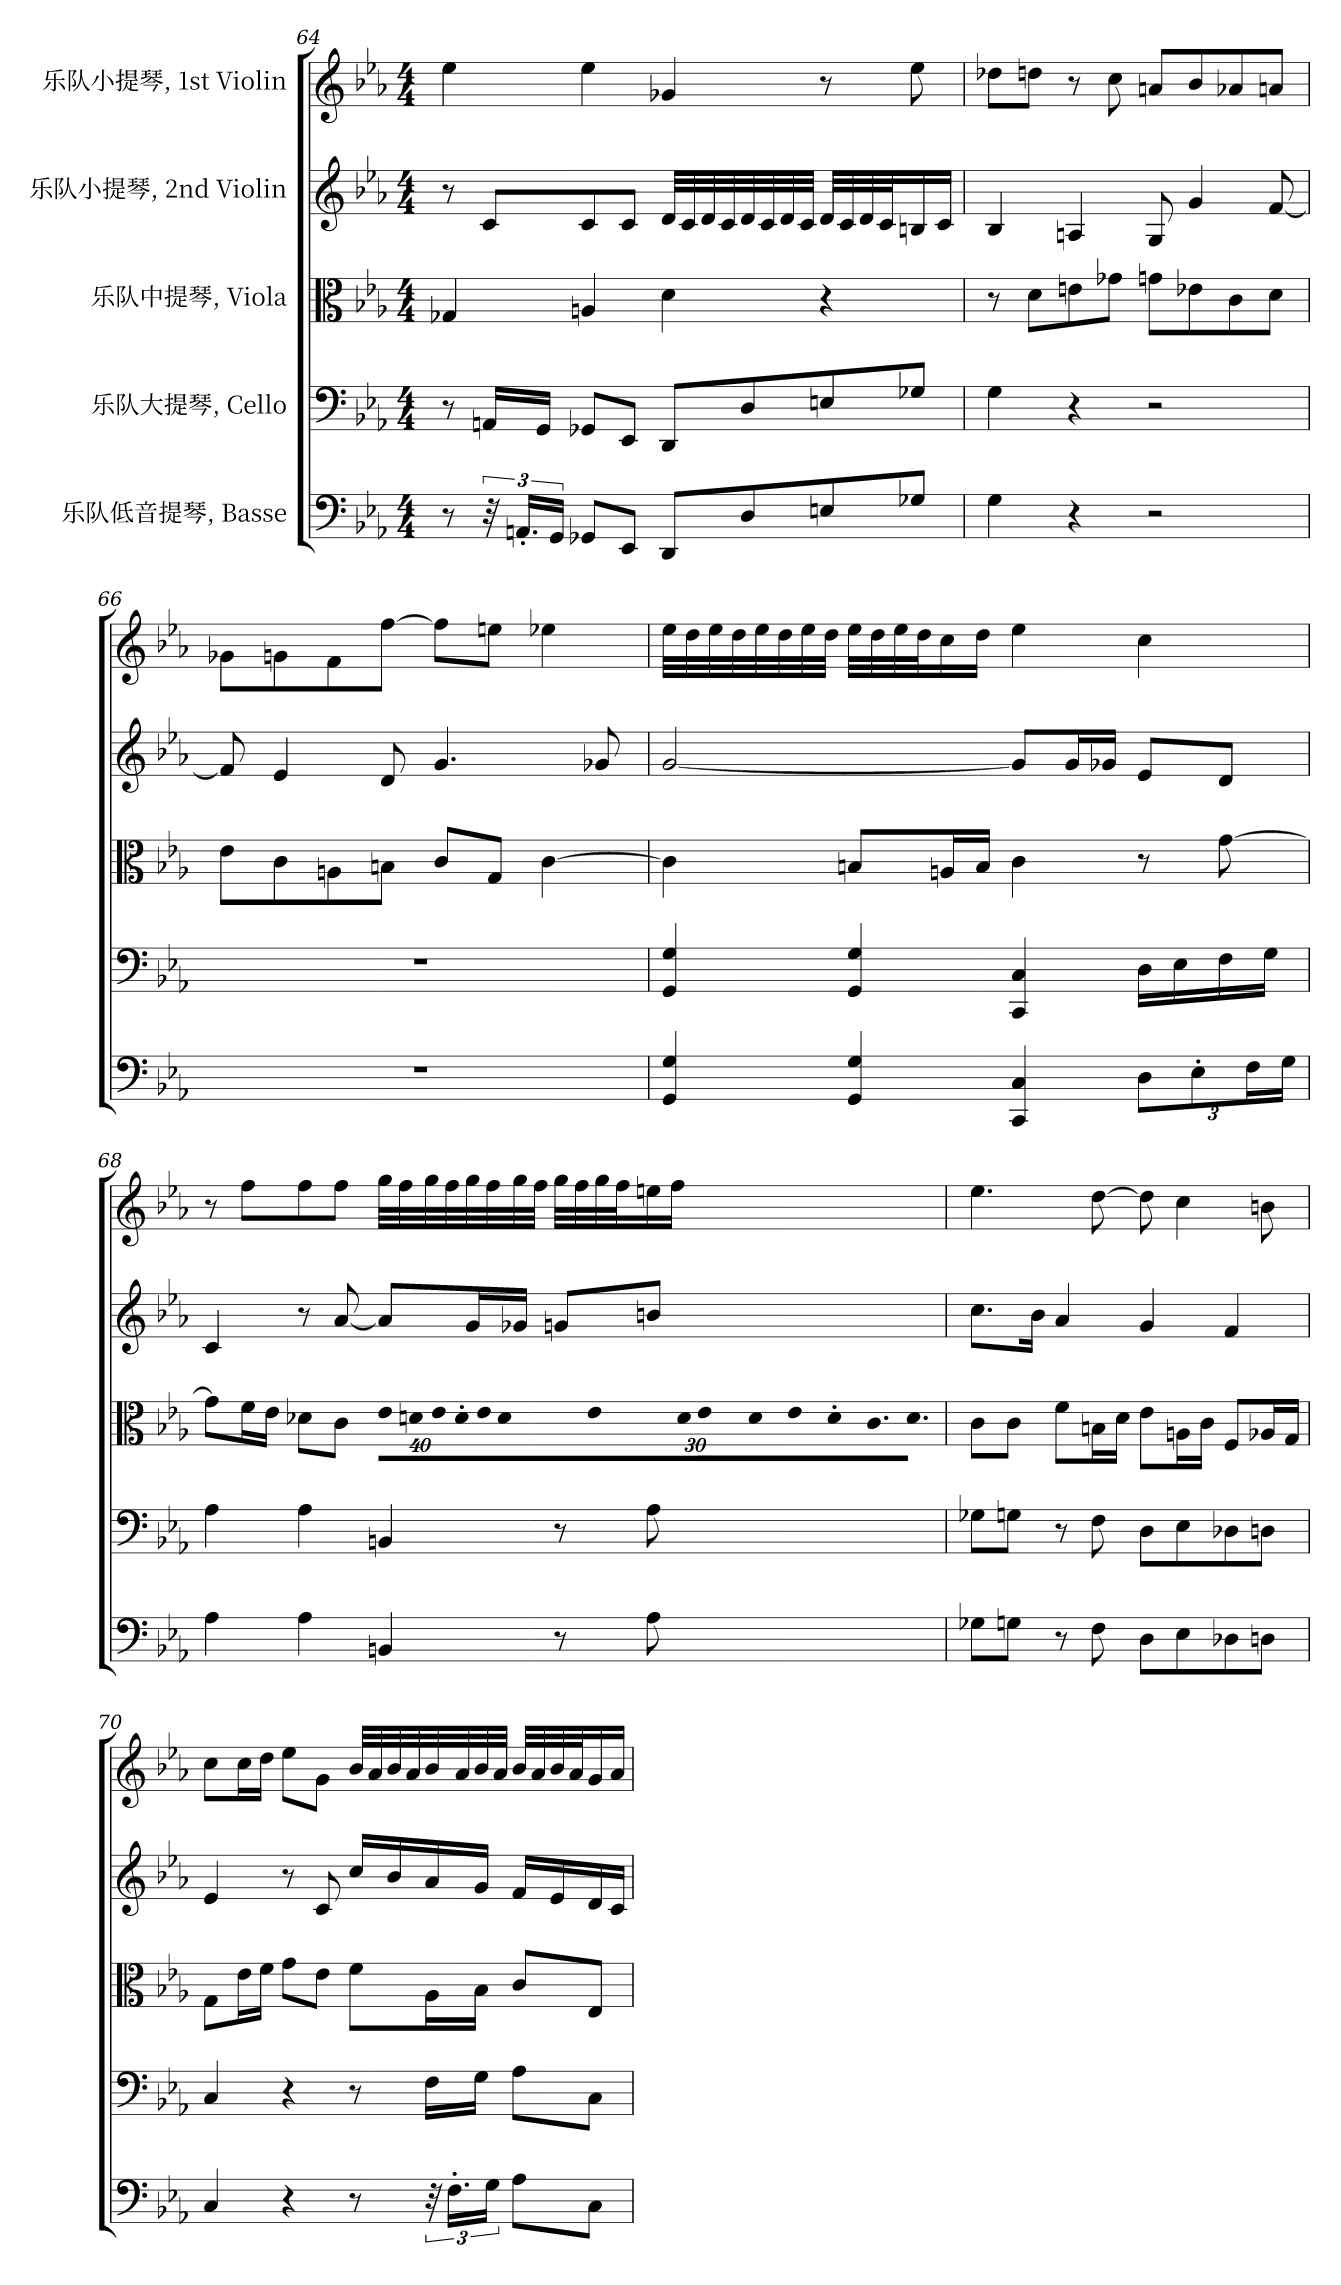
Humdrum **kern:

**kern	**kern	**kern	**kern	**kern
*part5	*part4	*part3	*part2	*part1
*staff5	*staff4	*staff3	*staff2	*staff1
*I"乐队低音提琴, Basse	*I"乐队大提琴, Cello	*I"乐队中提琴, Viola	*I"乐队小提琴, 2nd Violin	*I"乐队小提琴, 1st Violin
*clefF4	*clefF4	*clefC3	*clefG2	*clefG2
*ITrd7c12	*	*	*	*
*k[b-e-a-]	*k[b-e-a-]	*k[b-e-a-]	*k[b-e-a-]	*k[b-e-a-]
*M4/4	*M4/4	*M4/4	*M4/4	*M4/4
*MM106	*MM106	*MM106	*MM106	*MM106
=64	=64	=64	=64	=64
8r	8r	4G-X/	8r	4ee-\
48r	16AAn/LL	.	8c/L	.
24.AAAn'/LL	.	.	.	.
.	16GG/JJ	.	.	.
24GGG/JJ	.	.	.	.
*	*	*	*	*MM114
8GGG-X/L	8GG-X/L	4An/	8c/	4ee-\
8EEE-/J	8EE-/J	.	8c/J	.
*	*	*	*	*MM108
8DDD/L	8DD/L	4d\	32d/LLL	4g-X/
.	.	.	32c/	.
.	.	.	32d/	.
.	.	.	32c/	.
8DD/	8D/	.	32d/	.
.	.	.	32c/	.
.	.	.	32d/	.
.	.	.	32c/JJJ	.
*	*	*	*	*MM114
8EEn/	8En/	4r	32d/LLL	8r
.	.	.	32c/	.
.	.	.	32d/	.
.	.	.	32c/J	.
8GG-X/J	8G-X/J	.	16Bn/	8ee-\
.	.	.	16c/JJ	.
!!LO:LB:g=z
=65	=65	=65	=65	=65
*	*	*	*	*MM106
4GG\	4G\	8r	4B-/	8dd-X\L
.	.	8d\L	.	8ddn\J
*	*	*	*	*MM114
4r	4r	8en\	4An/	8r
.	.	8g-X\J	.	8cc\
*	*	*	*	*MM108
2r	2r	8gn\L	8G/	8an/L
.	.	8e-X\	4g/	8b-/
*	*	*	*	*MM114
.	.	8c\	.	8a-X/
.	.	8d\J	[8f/	8an/J
=66	=66	=66	=66	=66
*	*	*	*	*MM106
1r	1r	8e-\L	8f/]	8g-X\L
.	.	8c\	4e-/	8gn\
*	*	*	*	*MM114
.	.	8An\	.	8f\
.	.	8Bn\J	8d/	[8ff\J
*	*	*	*	*MM108
.	.	8c/L	4.g/	8ff\L]
.	.	8G/J	.	8een\J
*	*	*	*	*MM114
.	.	[4c\	.	4ee-X\
.	.	.	8g-X/	.
!!LO:PB:g=z
=67	=67	=67	=67	=67
*	*	*	*	*MM106
4GGG/ 4GG/	4GG/ 4G/	4c\]	[2g/	32ee-\LLL
.	.	.	.	32dd\
.	.	.	.	32ee-\
.	.	.	.	32dd\
.	.	.	.	32ee-\
.	.	.	.	32dd\
.	.	.	.	32ee-\
.	.	.	.	32dd\JJJ
*	*	*	*	*MM114
4GGG/ 4GG/	4GG/ 4G/	8Bn/L	.	32ee-\LLL
.	.	.	.	32dd\
.	.	.	.	32ee-\
.	.	.	.	32dd\J
.	.	16An/L	.	16cc\
.	.	16B/JJ	.	16dd\JJ
*	*	*	*	*MM108
4CCC/ 4CC/	4CC/ 4C/	4c\	8g/L]	4ee-\
.	.	.	16g/L	.
.	.	.	16g-X/JJ	.
*Xbrackettup	*	*	*	*
*	*	*	*	*MM114
12DD\L	16D\LL	8r	8e-/L	4cc\
.	16E-\	.	.	.
12EE-'\	.	.	.	.
.	16F\	[8g\	8d/J	.
24FF\L	.	.	.	.
.	16G\JJ	.	.	.
24GG\JJ	.	.	.	.
=68	=68	=68	=68	=68
*	*	*	*	*MM106
4AA-\	4A-\	8g\L]	4c/	8r
.	.	16f\L	.	8ff\L
.	.	16e-\JJ	.	.
*	*	*	*	*MM114
4AA-\	4A-\	8d-X\L	8r	8ff\
.	.	8c\J	[8a-/	8ff\J
*	*	*Xbrackettup	*	*
*	*	*	*	*MM108
!	!	!LO:N:vis=32	!	!
4BBBn/	4BBn/	640%23e-\LLL	8a-/L]	32gg\LLL
.	.	.	.	32ff\
!	!	!LO:N:vis=32	!	!
.	.	640%23dn\	.	.
.	.	.	.	32gg\
!	!	!LO:N:vis=32	!	!
.	.	640%23e-\	.	.
.	.	.	.	32ff\
!	!	!LO:N:vis=32	!	!
.	.	640%23d'\	.	.
.	.	.	16g/L	32gg\
!	!	!LO:N:vis=256%9	!	!
.	.	960%17e-\K	.	.
.	.	.	.	32ff\
!	!	!LO:N:vis=32	!	!
.	.	640%23d\	.	.
.	.	.	16g-X/JJ	32gg\
!	!	!LO:N:vis=32	!	!
.	.	640%23e-\	.	.
.	.	.	.	32ff\JJJ
!	!	!LO:N:vis=256%9	!	!
.	.	960%17d\JJJk	.	.
*	*	*	*	*MM114
8r	8r	.	8gn/L	32gg\LLL
!	!	!LO:N:vis=32	!	!
.	.	640%23e-\LLL	.	.
.	.	.	.	32ff\
!	!	!LO:N:vis=32	!	!
.	.	640%23d\	.	.
.	.	.	.	32gg\
!	!	!LO:N:vis=32	!	!
.	.	640%23e-\	.	.
.	.	.	.	32ff\J
!	!	!LO:N:vis=32	!	!
.	.	640%23d'\	.	.
8AA-\	8A-\	.	8bn/J	16een\
!	!	!LO:N:vis=32.	!	!
.	.	1920%103c\	.	.
.	.	.	.	16ff\JJ
!	!	!LO:N:vis=32.	!	!
.	.	1920%103d\JJJ	.	.
480ryy	480ryy	.	480ryy	480ryy
!!LO:LB:g=z
=69	=69	=69	=69	=69
*	*	*	*	*MM106
8GG-X\L	8G-X\L	8c\L	8.cc\L	4.ee-\
8GGn\J	8Gn\J	8c\J	.	.
.	.	.	16b-\Jk	.
8r	8r	8f\L	4a-/	.
8FF\	8F\	16Bn\L	.	[8dd\
.	.	16d\JJ	.	.
*	*	*	*	*MM108
8DD\L	8D\L	8e-\L	4g/	8dd\]
8EE-\	8E-\	16An\L	.	4cc\
.	.	16c\JJ	.	.
8DD-X\	8D-X\	8F/L	4f/	.
8DDn\J	8Dn\J	16A-X/L	.	8bn\
.	.	16G/JJ	.	.
=70	=70	=70	=70	=70
*	*	*	*	*MM106
4CC/	4C/	8G\L	4e-/	8cc\L
.	.	16e-\L	.	16cc\L
.	.	16f\JJ	.	16dd\JJ
*	*	*	*	*MM114
4r	4r	8g\L	8r	8ee-\L
.	.	8e-\J	8c/	8g\J
*	*	*	*	*MM108
8r	8r	8f\L	16cc/LL	32b-/LLL
.	.	.	.	32a-/
.	.	.	16b-/	32b-/
.	.	.	.	32a-/
*brackettup	*	*	*	*
48r	16F\LL	16A-\L	16a-/	32b-/
24.FF'\LL	.	.	.	.
.	.	.	.	32a-/
.	16G\JJ	16B-\JJ	16g/JJ	32b-/
24GG\JJ	.	.	.	.
.	.	.	.	32a-/JJJ
*	*	*	*	*MM114
8AA-\L	8A-\L	8c/L	16f/LL	32b-/LLL
.	.	.	.	32a-/
.	.	.	16e-/	32b-/
.	.	.	.	32a-/J
8CC\J	8C\J	8E-/J	16d/	16g/
.	.	.	16c/JJ	16a-/JJ
=	=	=	=	=
*-	*-	*-	*-	*-
